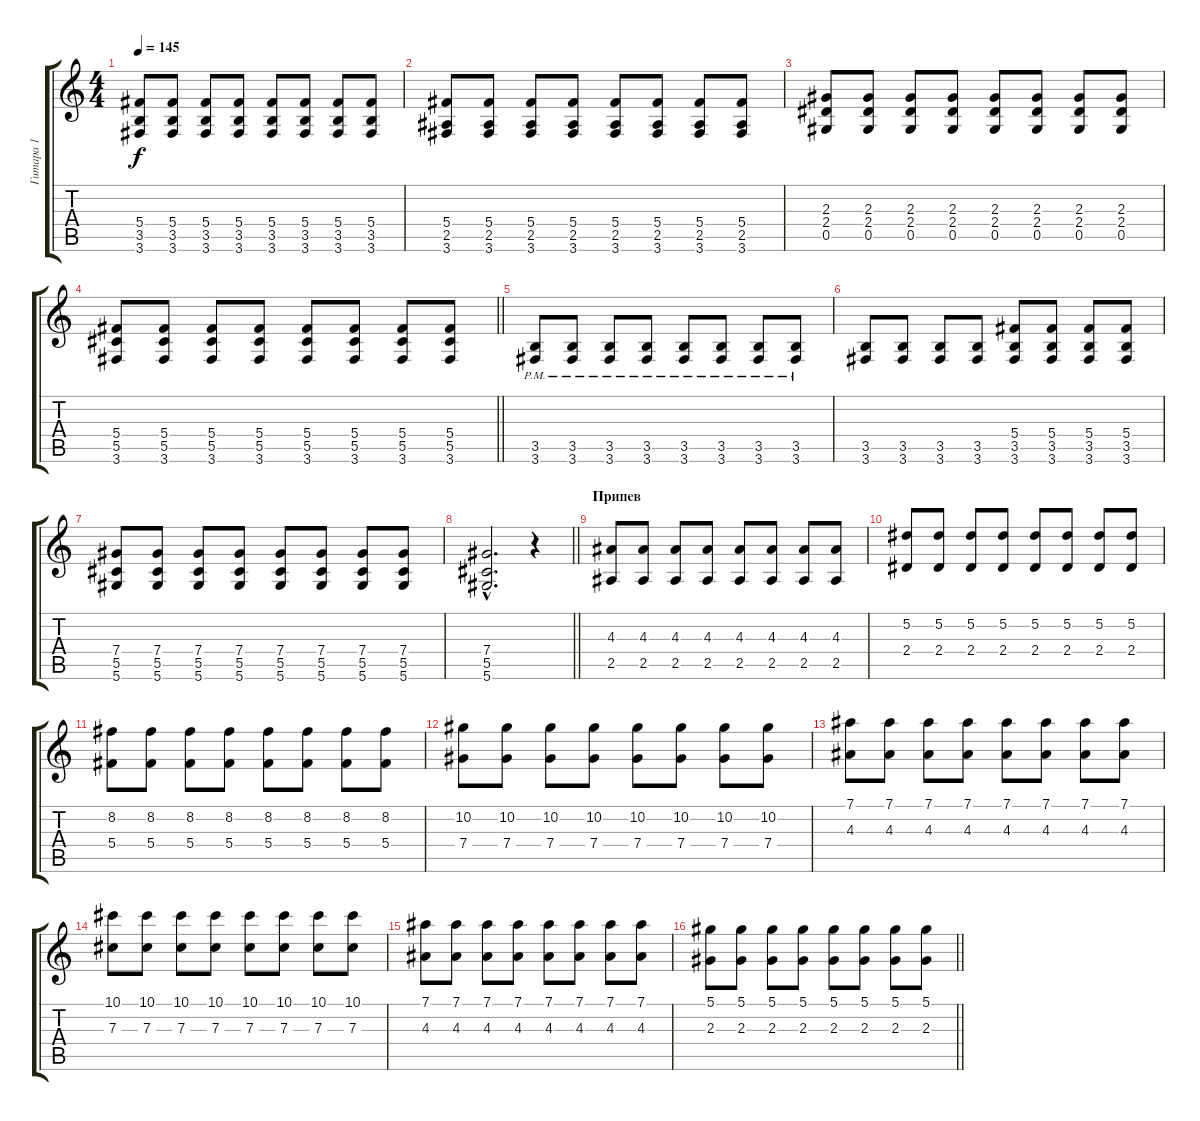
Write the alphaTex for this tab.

\track ("Гитара 1" "Гитара 1") {instrument distortionguitar}
\staff {score tabs}
\tuning (Eb4 Bb3 Gb3 Db3 Ab2 Eb2) {hide}
\ts (4 4)
\tempo 145
\clef g2
\ks c
(5.4 3.5 3.6).8{dy f} (5.4 3.5 3.6).8 (5.4 3.5 3.6).8 (5.4 3.5 3.6).8 (5.4 3.5 3.6).8 (5.4 3.5 3.6).8 (5.4 3.5 3.6).8 (5.4 3.5 3.6).8 |
(5.4 2.5 3.6).8 (5.4 2.5 3.6).8 (5.4 2.5 3.6).8 (5.4 2.5 3.6).8 (5.4 2.5 3.6).8 (5.4 2.5 3.6).8 (5.4 2.5 3.6).8 (5.4 2.5 3.6).8 |
(2.3 2.4 0.5).8 (2.3 2.4 0.5).8 (2.3 2.4 0.5).8 (2.3 2.4 0.5).8 (2.3 2.4 0.5).8 (2.3 2.4 0.5).8 (2.3 2.4 0.5).8 (2.3 2.4 0.5).8 |
\barLineRight lightlight
(5.4 5.5 3.6).8 (5.4 5.5 3.6).8 (5.4 5.5 3.6).8 (5.4 5.5 3.6).8 (5.4 5.5 3.6).8 (5.4 5.5 3.6).8 (5.4 5.5 3.6).8 (5.4 5.5 3.6).8 |
\section ("" "")
(3.5{pm} 3.6).8 (3.5{pm} 3.6).8 (3.5{pm} 3.6).8 (3.5{pm} 3.6).8 (3.5{pm} 3.6).8 (3.5{pm} 3.6).8 (3.5{pm} 3.6).8 (3.5{pm} 3.6).8 |
(3.5 3.6).8 (3.5 3.6).8 (3.5 3.6).8 (3.5 3.6).8 (5.4 3.5 3.6).8 (5.4 3.5 3.6).8 (5.4 3.5 3.6).8 (5.4 3.5 3.6).8 |
(7.4 5.5 5.6).8 (7.4 5.5 5.6).8 (7.4 5.5 5.6).8 (7.4 5.5 5.6).8 (7.4 5.5 5.6).8 (7.4 5.5 5.6).8 (7.4 5.5 5.6).8 (7.4 5.5 5.6).8 |
\barLineRight lightlight
(7.4{hac} 5.5{hac} 5.6{hac}).2{d} r.4 |
\section ("" "Припев")
(4.3 2.5).8 (4.3 2.5).8 (4.3 2.5).8 (4.3 2.5).8 (4.3 2.5).8 (4.3 2.5).8 (4.3 2.5).8 (4.3 2.5).8 |
(5.2 2.4).8 (5.2 2.4).8 (5.2 2.4).8 (5.2 2.4).8 (5.2 2.4).8 (5.2 2.4).8 (5.2 2.4).8 (5.2 2.4).8 |
(8.2 5.4).8 (8.2 5.4).8 (8.2 5.4).8 (8.2 5.4).8 (8.2 5.4).8 (8.2 5.4).8 (8.2 5.4).8 (8.2 5.4).8 |
(10.2 7.4).8 (10.2 7.4).8 (10.2 7.4).8 (10.2 7.4).8 (10.2 7.4).8 (10.2 7.4).8 (10.2 7.4).8 (10.2 7.4).8 |
(7.1 4.3).8 (7.1 4.3).8 (7.1 4.3).8 (7.1 4.3).8 (7.1 4.3).8 (7.1 4.3).8 (7.1 4.3).8 (7.1 4.3).8 |
(10.1 7.3).8 (10.1 7.3).8 (10.1 7.3).8 (10.1 7.3).8 (10.1 7.3).8 (10.1 7.3).8 (10.1 7.3).8 (10.1 7.3).8 |
(7.1 4.3).8 (7.1 4.3).8 (7.1 4.3).8 (7.1 4.3).8 (7.1 4.3).8 (7.1 4.3).8 (7.1 4.3).8 (7.1 4.3).8 |
\barLineRight lightlight
(5.1 2.3).8 (5.1 2.3).8 (5.1 2.3).8 (5.1 2.3).8 (5.1 2.3).8 (5.1 2.3).8 (5.1 2.3).8 (5.1 2.3).8
